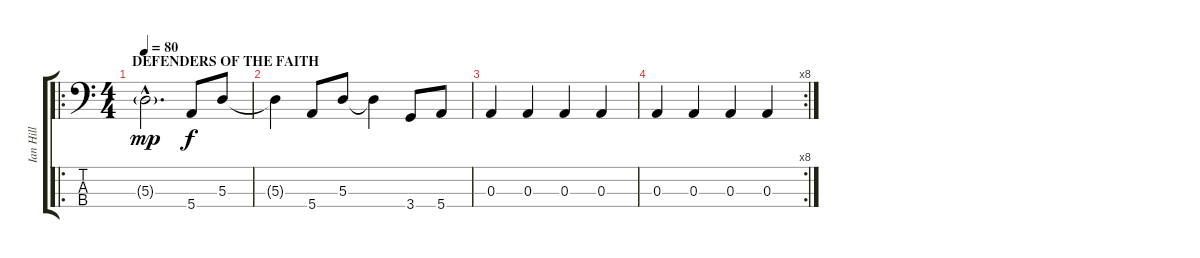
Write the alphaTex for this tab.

\track ("Ian Hill" "Ian Hill") {instrument electricbassfinger}
\staff {score tabs}
\tuning (G2 D2 A1 E1) {hide}
\ro
\ts (4 4)
\section ("" "DEFENDERS OF THE FAITH")
\tempo 80
\clef f4
\ks c
5.3{g hac}.2{d dy mp} 5.4.8{dy f} 5.3.8 |
5.3{t}.4 5.4.8 5.3.8 5.3{t}.4 3.4.8 5.4.8 |
0.3.4 0.3.4 0.3.4 0.3.4 |
\rc 8
0.3.4 0.3.4 0.3.4 0.3.4
